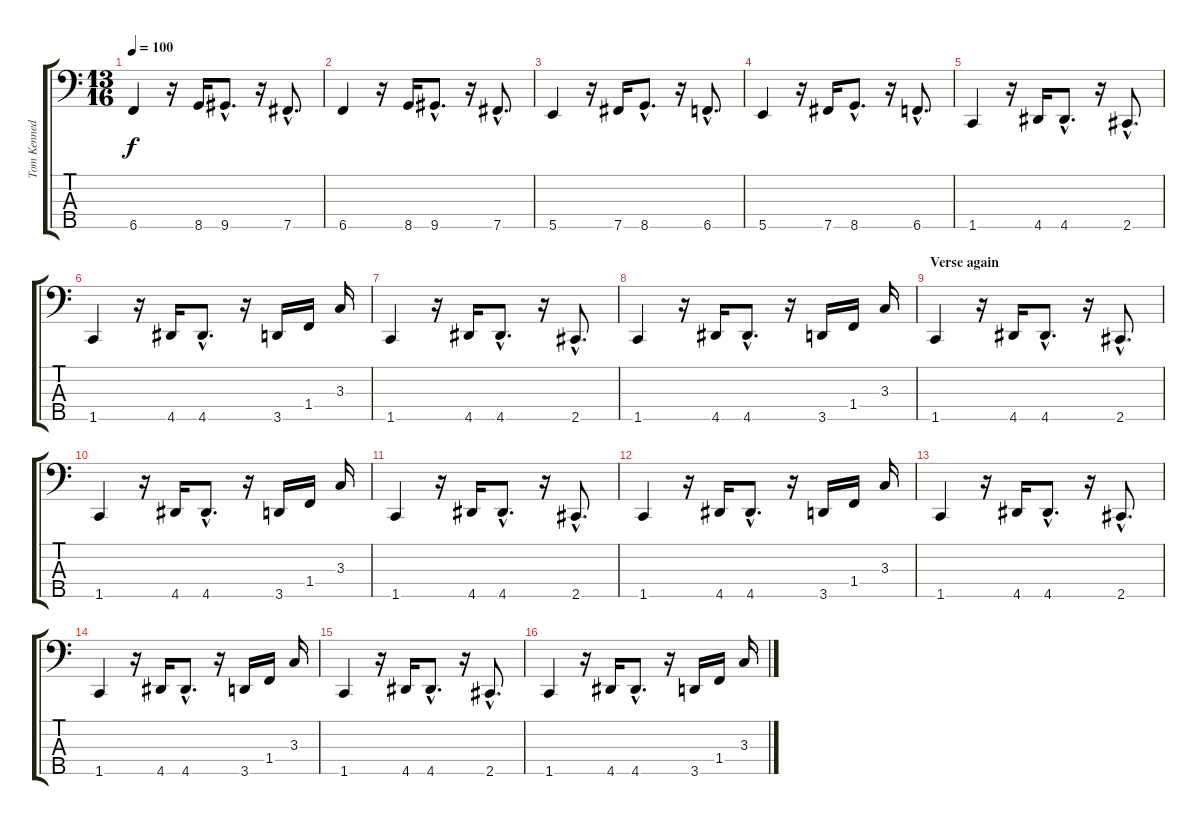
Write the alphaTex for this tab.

\track ("Tom Kennedy" "Tom Kenned") {instrument fretlessbass}
\staff {score tabs}
\tuning (G2 D2 A1 E1 B0) {hide}
\ts (13 16)
\tempo 100
\clef f4
\ks c
6.5.4{dy f} r.16 8.5.16 9.5{hac}.8{d} r.16 7.5{hac}.8{d} |
6.5.4 r.16 8.5.16 9.5{hac}.8{d} r.16 7.5{hac}.8{d} |
5.5.4 r.16 7.5.16 8.5{hac}.8{d} r.16 6.5{hac}.8{d} |
5.5.4 r.16 7.5.16 8.5{hac}.8{d} r.16 6.5{hac}.8{d} |
1.5.4 r.16 4.5.16 4.5{hac}.8{d} r.16 2.5{hac}.8{d} |
1.5.4 r.16 4.5.16 4.5{hac}.8{d} r.16 3.5.16 1.4.16 3.3.16 |
1.5.4 r.16 4.5.16 4.5{hac}.8{d} r.16 2.5{hac}.8{d} |
1.5.4 r.16 4.5.16 4.5{hac}.8{d} r.16 3.5.16 1.4.16 3.3.16 |
\section ("" "Verse again")
1.5.4 r.16 4.5.16 4.5{hac}.8{d} r.16 2.5{hac}.8{d} |
1.5.4 r.16 4.5.16 4.5{hac}.8{d} r.16 3.5.16 1.4.16 3.3.16 |
1.5.4 r.16 4.5.16 4.5{hac}.8{d} r.16 2.5{hac}.8{d} |
1.5.4 r.16 4.5.16 4.5{hac}.8{d} r.16 3.5.16 1.4.16 3.3.16 |
1.5.4 r.16 4.5.16 4.5{hac}.8{d} r.16 2.5{hac}.8{d} |
1.5.4 r.16 4.5.16 4.5{hac}.8{d} r.16 3.5.16 1.4.16 3.3.16 |
1.5.4 r.16 4.5.16 4.5{hac}.8{d} r.16 2.5{hac}.8{d} |
1.5.4 r.16 4.5.16 4.5{hac}.8{d} r.16 3.5.16 1.4.16 3.3.16
